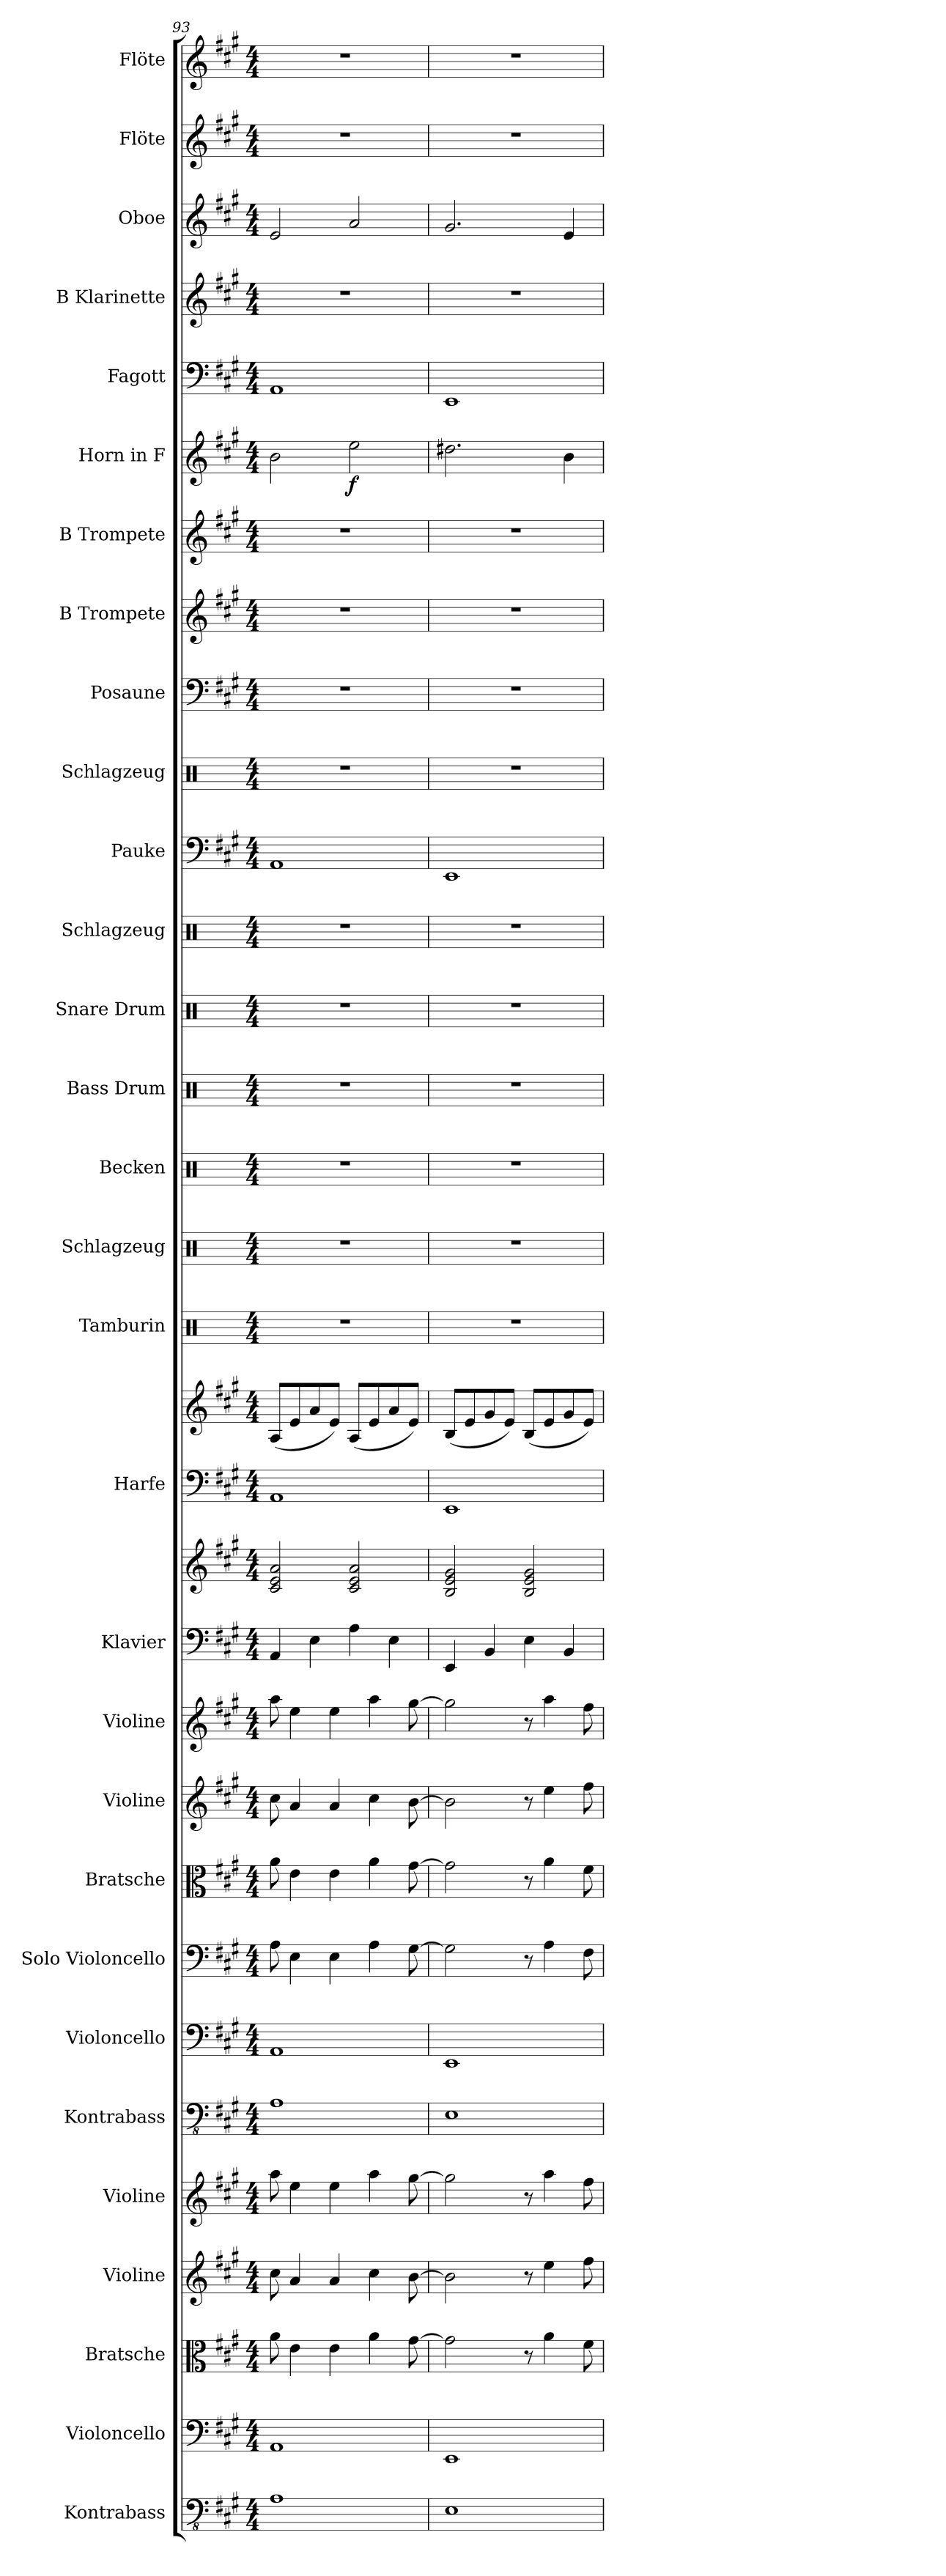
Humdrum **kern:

**kern	**kern	**kern	**kern	**kern	**kern	**kern	**kern	**kern	**kern	**kern	**kern	**kern	**kern	**kern	**kern	**kern	**kern	**kern	**kern	**kern	**kern	**kern	**kern	**kern	**kern	**kern	**dynam	**kern	**kern	**kern	**kern	**kern
*part30	*part29	*part28	*part27	*part26	*part25	*part24	*part23	*part22	*part21	*part20	*part19	*part19	*part18	*part18	*part17	*part16	*part15	*part14	*part13	*part12	*part11	*part10	*part9	*part8	*part7	*part6	*part6	*part5	*part4	*part3	*part2	*part1
*staff32	*staff31	*staff30	*staff29	*staff28	*staff27	*staff26	*staff25	*staff24	*staff23	*staff22	*staff21	*staff20	*staff19	*staff18	*staff17	*staff16	*staff15	*staff14	*staff13	*staff12	*staff11	*staff10	*staff9	*staff8	*staff7	*staff6	*staff6	*staff5	*staff4	*staff3	*staff2	*staff1
*I"Kontrabass	*I"Violoncello	*I"Bratsche	*I"Violine	*I"Violine	*I"Kontrabass	*I"Violoncello	*I"Solo Violoncello	*I"Bratsche	*I"Violine	*I"Violine	*I"Klavier	*	*I"Harfe	*	*I"Tamburin	*I"Schlagzeug	*I"Becken	*I"Bass Drum	*I"Snare Drum	*I"Schlagzeug	*I"Pauke	*I"Schlagzeug	*I"Posaune	*I"B Trompete	*I"B Trompete	*I"Horn in F	*	*I"Fagott	*I"B Klarinette	*I"Oboe	*I"Flöte	*I"Flöte
*I'Kb.	*I'Vc.	*I'Bra.	*I'Vl.	*I'Vl.	*I'Kb.	*I'Vc.	*I'Vc.	*I'Bra.	*I'Vl.	*I'Vl.	*I'Klav.	*	*I'Hrf.	*	*I'Tamb.	*I'Slzg.	*I'Bkn.	*I'B. Dr.	*I'Sn. Dr.	*I'Slzg.	*I'Pk.	*I'Slzg.	*I'Psn.	*I'B Tpt.	*I'B Tpt.	*	*	*I'Fgt.	*I'B Kl.	*I'Ob.	*I'Fl.	*I'Fl.
*clefFv4	*clefF4	*clefC3	*clefG2	*clefG2	*clefFv4	*clefF4	*clefF4	*clefC3	*clefG2	*clefG2	*clefF4	*clefG2	*clefF4	*clefG2	*clefX	*clefX	*clefX	*clefX	*clefX	*clefX	*clefF4	*clefX	*clefF4	*clefG2	*clefG2	*clefG2	*	*clefF4	*clefG2	*clefG2	*clefG2	*clefG2
*ITrd7c12	*	*	*	*	*ITrd7c12	*	*	*	*	*	*	*	*	*	*	*	*	*	*	*	*	*	*	*ITrd1c2	*ITrd1c2	*ITrd4c7	*	*	*ITrd1c2	*	*	*
*k[f#c#g#]	*k[f#c#g#]	*k[f#c#g#]	*k[f#c#g#]	*k[f#c#g#]	*k[f#c#g#]	*k[f#c#g#]	*k[f#c#g#]	*k[f#c#g#]	*k[f#c#g#]	*k[f#c#g#]	*k[f#c#g#]	*k[f#c#g#]	*k[f#c#g#]	*k[f#c#g#]	*k[]	*k[]	*k[]	*k[]	*k[]	*k[]	*k[f#c#g#]	*k[]	*k[f#c#g#]	*k[f#]	*k[f#]	*k[f#c#]	*	*k[f#c#g#]	*k[f#]	*k[f#c#g#]	*k[f#c#g#]	*k[f#c#g#]
*M4/4	*M4/4	*M4/4	*M4/4	*M4/4	*M4/4	*M4/4	*M4/4	*M4/4	*M4/4	*M4/4	*M4/4	*M4/4	*M4/4	*M4/4	*M4/4	*M4/4	*M4/4	*M4/4	*M4/4	*M4/4	*M4/4	*M4/4	*M4/4	*M4/4	*M4/4	*M4/4	*	*M4/4	*M4/4	*M4/4	*M4/4	*M4/4
=93	=93	=93	=93	=93	=93	=93	=93	=93	=93	=93	=93	=93	=93	=93	=93	=93	=93	=93	=93	=93	=93	=93	=93	=93	=93	=93	=93	=93	=93	=93	=93	=93
1AAA	1AA	8a\	8cc#\	8aa\	1AAA	1AA	8A\	8a\	8cc#\	8aa\	4AA/	2c#/ 2e/ 2a/	1AA	(8A/L	1r	1r	1r	1r	1r	1r	1AA	1r	1r	1r	1r	2e\	.	1AA	1r	2e/	1r	1r
.	.	4e\	4a/	4ee\	.	.	4E\	4e\	4a/	4ee\	.	.	.	8e/	.	.	.	.	.	.	.	.	.	.	.	.	.	.	.	.	.	.
.	.	.	.	.	.	.	.	.	.	.	4E\	.	.	8a/	.	.	.	.	.	.	.	.	.	.	.	.	.	.	.	.	.	.
.	.	4e\	4a/	4ee\	.	.	4E\	4e\	4a/	4ee\	.	.	.	8e/J)	.	.	.	.	.	.	.	.	.	.	.	.	.	.	.	.	.	.
!	!	!	!	!	!	!	!	!	!	!	!	!	!	!	!	!	!	!	!	!	!	!	!	!	!	!	!LO:DY:b	!	!	!	!	!
.	.	.	.	.	.	.	.	.	.	.	4A\	2c#/ 2e/ 2a/	.	(8A/L	.	.	.	.	.	.	.	.	.	.	.	2a\	f	.	.	2a/	.	.
.	.	4a\	4cc#\	4aa\	.	.	4A\	4a\	4cc#\	4aa\	.	.	.	8e/	.	.	.	.	.	.	.	.	.	.	.	.	.	.	.	.	.	.
.	.	.	.	.	.	.	.	.	.	.	4E\	.	.	8a/	.	.	.	.	.	.	.	.	.	.	.	.	.	.	.	.	.	.
.	.	[8g#\	[8b\	[8gg#\	.	.	[8G#\	[8g#\	[8b\	[8gg#\	.	.	.	8e/J)	.	.	.	.	.	.	.	.	.	.	.	.	.	.	.	.	.	.
!!LO:PB:g=z
=94	=94	=94	=94	=94	=94	=94	=94	=94	=94	=94	=94	=94	=94	=94	=94	=94	=94	=94	=94	=94	=94	=94	=94	=94	=94	=94	=94	=94	=94	=94	=94	=94
1EEE	1EE	2g#\]	2b\]	2gg#\]	1EEE	1EE	2G#\]	2g#\]	2b\]	2gg#\]	4EE/	2B/ 2e/ 2g#/	1EE	(8B/L	1r	1r	1r	1r	1r	1r	1EE	1r	1r	1r	1r	2.g#X\	.	1EE	1r	2.g#/	1r	1r
.	.	.	.	.	.	.	.	.	.	.	.	.	.	8e/	.	.	.	.	.	.	.	.	.	.	.	.	.	.	.	.	.	.
.	.	.	.	.	.	.	.	.	.	.	4BB/	.	.	8g#/	.	.	.	.	.	.	.	.	.	.	.	.	.	.	.	.	.	.
.	.	.	.	.	.	.	.	.	.	.	.	.	.	8e/J)	.	.	.	.	.	.	.	.	.	.	.	.	.	.	.	.	.	.
.	.	8r	8r	8r	.	.	8r	8r	8r	8r	4E\	2B/ 2e/ 2g#/	.	(8B/L	.	.	.	.	.	.	.	.	.	.	.	.	.	.	.	.	.	.
.	.	4a\	4ee\	4aa\	.	.	4A\	4a\	4ee\	4aa\	.	.	.	8e/	.	.	.	.	.	.	.	.	.	.	.	.	.	.	.	.	.	.
.	.	.	.	.	.	.	.	.	.	.	4BB/	.	.	8g#/	.	.	.	.	.	.	.	.	.	.	.	4e\	.	.	.	4e/	.	.
.	.	8f#\	8ff#\	8ff#\	.	.	8F#\	8f#\	8ff#\	8ff#\	.	.	.	8e/J)	.	.	.	.	.	.	.	.	.	.	.	.	.	.	.	.	.	.
=	=	=	=	=	=	=	=	=	=	=	=	=	=	=	=	=	=	=	=	=	=	=	=	=	=	=	=	=	=	=	=	=
*-	*-	*-	*-	*-	*-	*-	*-	*-	*-	*-	*-	*-	*-	*-	*-	*-	*-	*-	*-	*-	*-	*-	*-	*-	*-	*-	*-	*-	*-	*-	*-	*-
